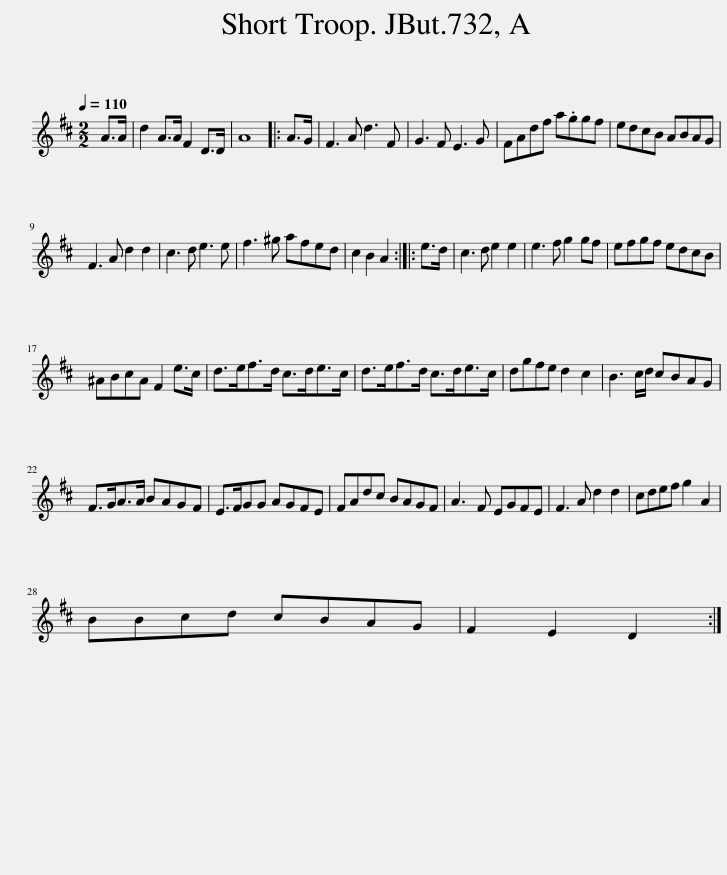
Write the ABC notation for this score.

X:1
L:1/8
Q:1/4=110
M:2/2
I:linebreak $
K:D
V:1 treble
V:1
 A>A | d2 A>A F2 D>D | A8 |: A>G | F3 A d3 F | %5
 G3 F E3 G | FAdf a.ggf | edcB ABAG |$ F3 A d2 d2 | c3 d e3 e | %10
 f3 ^g afed | c2 B2 A2 :: e>d | c3 d e2 e2 | e3 f g2 gf | %15
 efgf edcB |$ ^ABcA F2 e>c | d>ef>d c>de>c | d>ef>d c>de>c | dgfe d2 c2 | %20
 B3 c/d/ cBAG |$ F>GA>A BAGF | E>FGG AGFE | FAdc BAGF | A3 F EGFE | %25
 F3 A d2 d2 | cdef g2 A2 |$ BBcd cBAG | F2 E2 D2 :| %29
